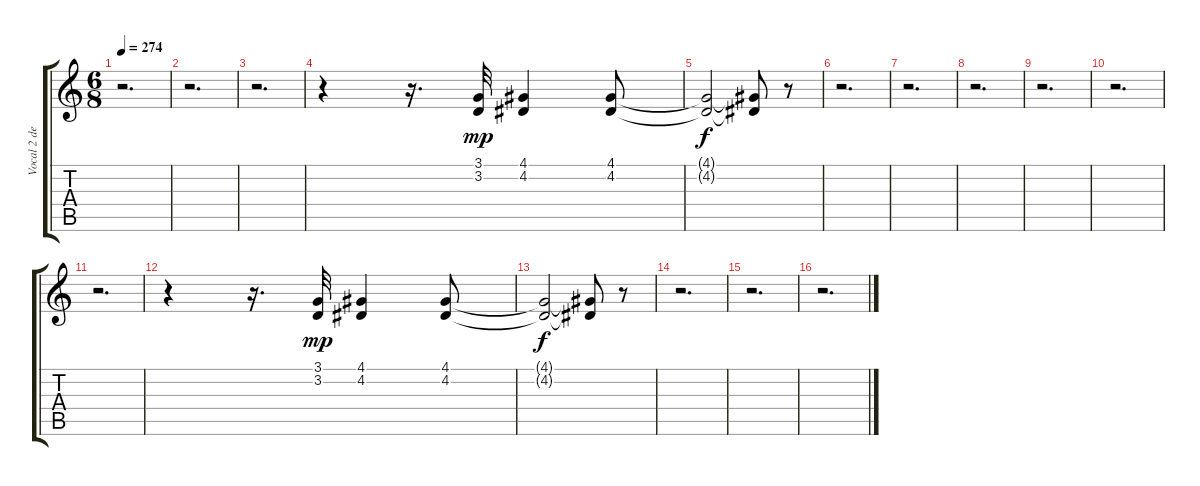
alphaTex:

\track ("Vocal 2 del coro" "Vocal 2 de") {instrument lead6voice}
\staff {score tabs}
\tuning (E4 B3 G3 D3 A2 E2) {hide}
\ts (6 8)
\tempo 274
\clef g2
\ks c
r.2{d dy f} |
r.2{d} |
r.2{d} |
r.4 r.16{d} (3.1 3.2).32{dy mp} (4.1 4.2).4 (4.1 4.2).8 |
(4.1{t} 4.2{t}).2{dy f} (4.1{t} 4.2{t}).8 r.8 |
r.2{d} |
r.2{d} |
r.2{d} |
r.2{d} |
r.2{d} |
r.2{d} |
r.4 r.16{d} (3.1 3.2).32{dy mp} (4.1 4.2).4 (4.1 4.2).8 |
(4.1{t} 4.2{t}).2{dy f} (4.1{t} 4.2{t}).8 r.8 |
r.2{d} |
r.2{d} |
r.2{d}
